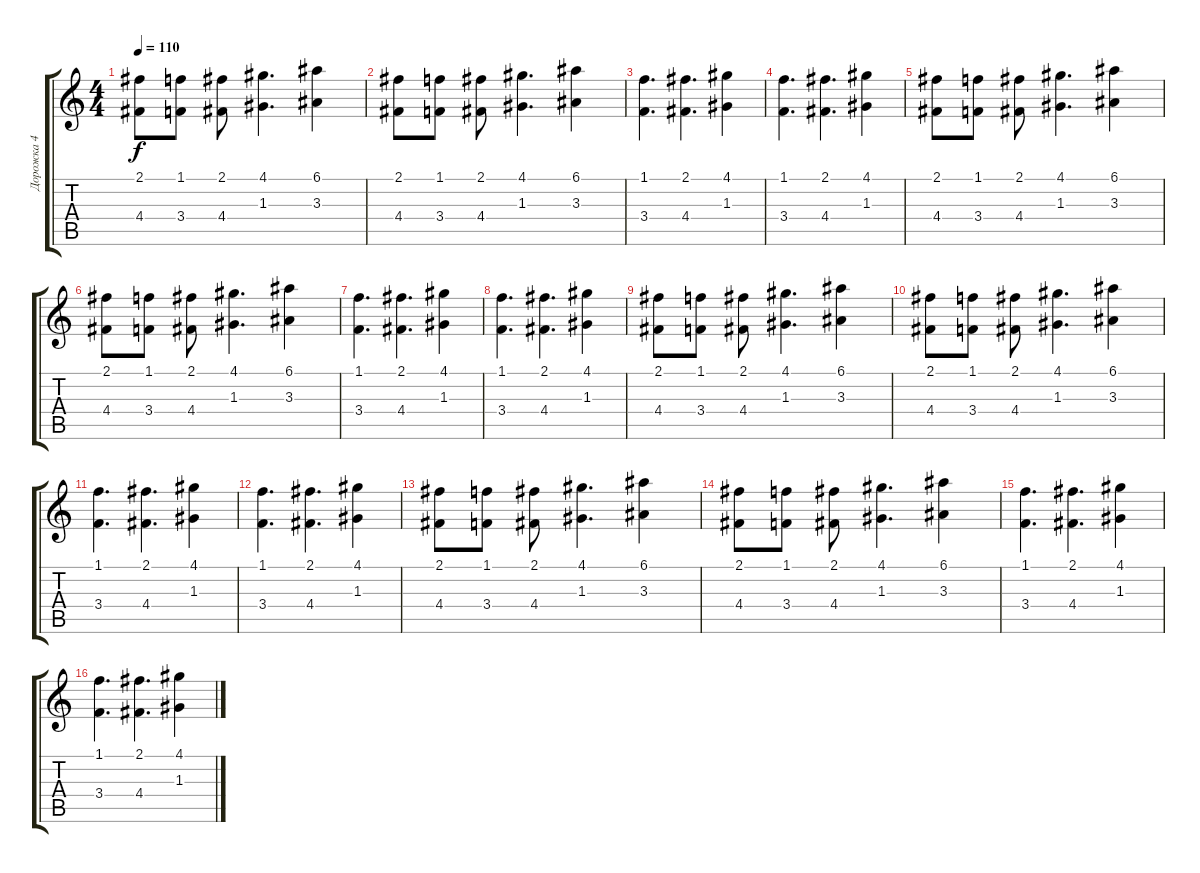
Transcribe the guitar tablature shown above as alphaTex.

\track ("Дорожка 4" "Дорожка 4") {instrument distortionguitar}
\staff {score tabs}
\tuning (E4 B3 G3 D3 A2 E2) {hide}
\ts (4 4)
\tempo 110
\clef g2
\ks c
(2.1 4.4).8{dy f} (1.1 3.4).8 (2.1 4.4).8 (4.1 1.3).4{d} (6.1 3.3).4 |
(2.1 4.4).8 (1.1 3.4).8 (2.1 4.4).8 (4.1 1.3).4{d} (6.1 3.3).4 |
(1.1 3.4).4{d} (2.1 4.4).4{d} (4.1 1.3).4 |
(1.1 3.4).4{d} (2.1 4.4).4{d} (4.1 1.3).4 |
(2.1 4.4).8 (1.1 3.4).8 (2.1 4.4).8 (4.1 1.3).4{d} (6.1 3.3).4 |
(2.1 4.4).8 (1.1 3.4).8 (2.1 4.4).8 (4.1 1.3).4{d} (6.1 3.3).4 |
(1.1 3.4).4{d} (2.1 4.4).4{d} (4.1 1.3).4 |
(1.1 3.4).4{d} (2.1 4.4).4{d} (4.1 1.3).4 |
(2.1 4.4).8 (1.1 3.4).8 (2.1 4.4).8 (4.1 1.3).4{d} (6.1 3.3).4 |
(2.1 4.4).8 (1.1 3.4).8 (2.1 4.4).8 (4.1 1.3).4{d} (6.1 3.3).4 |
(1.1 3.4).4{d} (2.1 4.4).4{d} (4.1 1.3).4 |
(1.1 3.4).4{d} (2.1 4.4).4{d} (4.1 1.3).4 |
(2.1 4.4).8 (1.1 3.4).8 (2.1 4.4).8 (4.1 1.3).4{d} (6.1 3.3).4 |
(2.1 4.4).8 (1.1 3.4).8 (2.1 4.4).8 (4.1 1.3).4{d} (6.1 3.3).4 |
(1.1 3.4).4{d volume 0} (2.1 4.4).4{d} (4.1 1.3).4 |
(1.1 3.4).4{d} (2.1 4.4).4{d} (4.1 1.3).4
